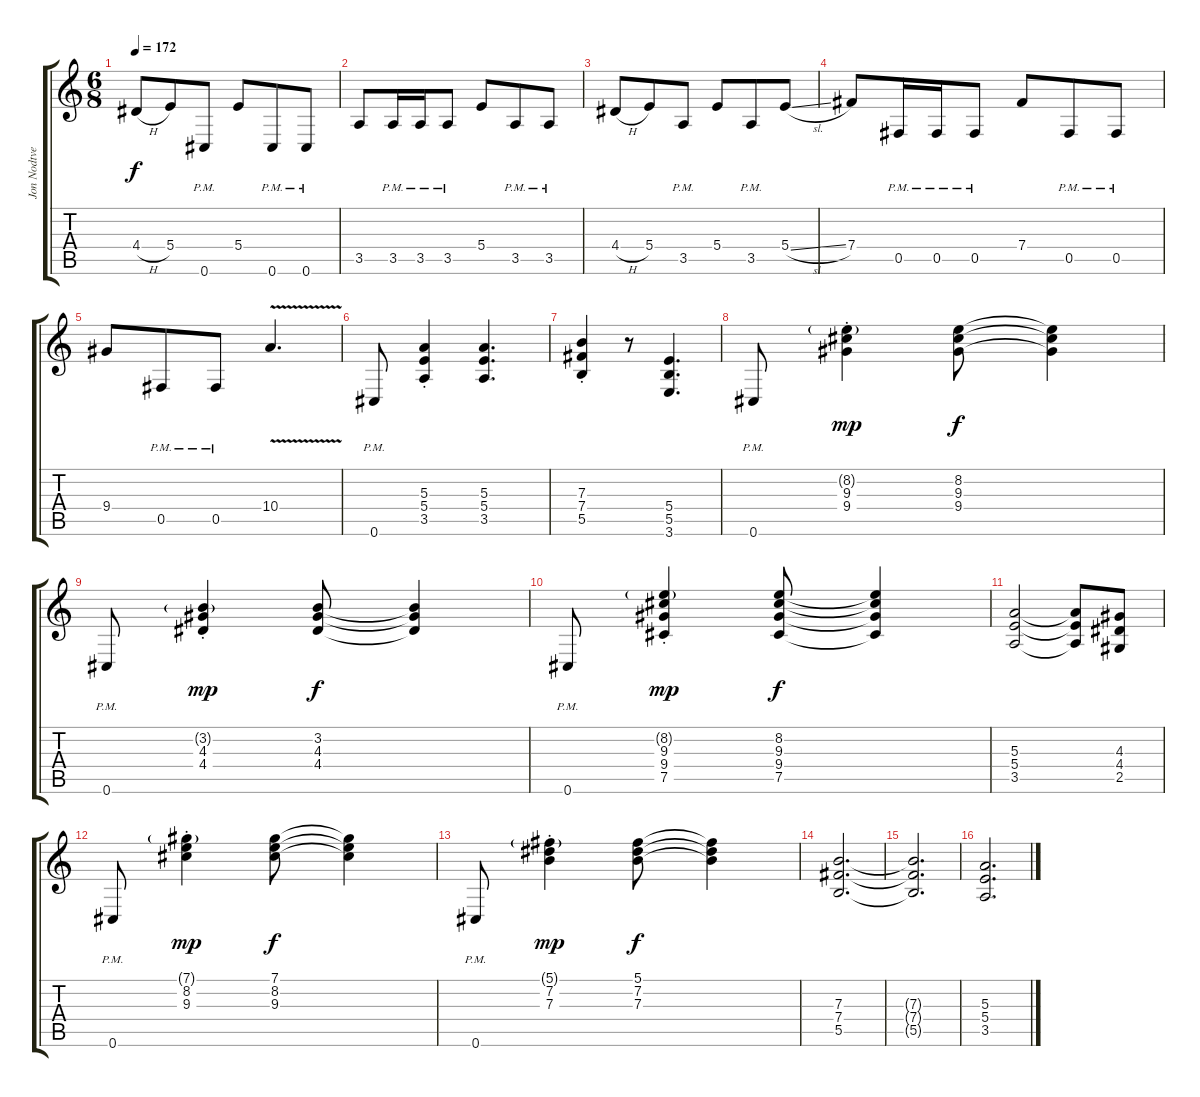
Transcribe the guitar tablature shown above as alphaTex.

\track ("Jon Nodtveidt" "Jon Nodtve") {instrument distortionguitar}
\staff {score tabs}
\tuning (Db4 Ab3 E3 B2 Gb2 Db2) {hide}
\ts (6 8)
\tempo 172
\clef g2
\ks c
4.4{h}.8{dy f} 5.4.8 0.6{pm}.8 5.4.8 0.6{pm}.8 0.6{pm}.8 |
3.5.8 3.5{pm}.16 3.5{pm}.16 3.5{pm}.8 5.4.8 3.5{pm}.8 3.5{pm}.8 |
4.4{h}.8 5.4.8 3.5{pm}.8 5.4.8 3.5{pm}.8 5.4{sl}.8 |
7.4.8 0.5{pm}.16 0.5{pm}.16 0.5{pm}.8 7.4.8 0.5{pm}.8 0.5{pm}.8 |
9.4.8 0.5{pm}.8 0.5{pm}.8 10.4{v}.4{d} |
0.6{pm}.8 (5.3{st} 5.4{st} 3.5{st}).4 (5.3 5.4 3.5).4{d} |
(7.3{st} 7.4{st} 5.5{st}).4 r.8 (5.4 5.5 3.6).4{d} |
0.6{pm}.8 (8.2{g st} 9.3{st} 9.4{st}).4{dy mp} (8.2 9.3 9.4).8{dy f} (8.2{t} 9.3{t} 9.4{t}).4 |
0.6{pm}.8 (3.2{g st} 4.3{st} 4.4{st}).4{dy mp} (3.2 4.3 4.4).8{dy f} (3.2{t} 4.3{t} 4.4{t}).4 |
0.6{pm}.8 (8.2{g st} 9.3{st} 9.4{st} 7.5{st}).4{dy mp} (8.2 9.3 9.4 7.5).8{dy f} (8.2{t} 9.3{t} 9.4{t} 7.5{t}).4 |
(5.3 5.4 3.5).2 (5.3{t} 5.4{t} 3.5{t}).8 (4.3 4.4 2.5).8 |
0.6{pm}.8 (7.1{g st} 8.2{st} 9.3{st}).4{dy mp} (7.1 8.2 9.3).8{dy f} (7.1{t} 8.2{t} 9.3{t}).4 |
0.6{pm}.8 (5.1{g st} 7.2{st} 7.3{st}).4{dy mp} (5.1 7.2 7.3).8{dy f} (5.1{t} 7.2{t} 7.3{t}).4 |
(7.3 7.4 5.5).2{d} |
(7.3{t} 7.4{t} 5.5{t}).2{d} |
(5.3 5.4 3.5).2{d}
